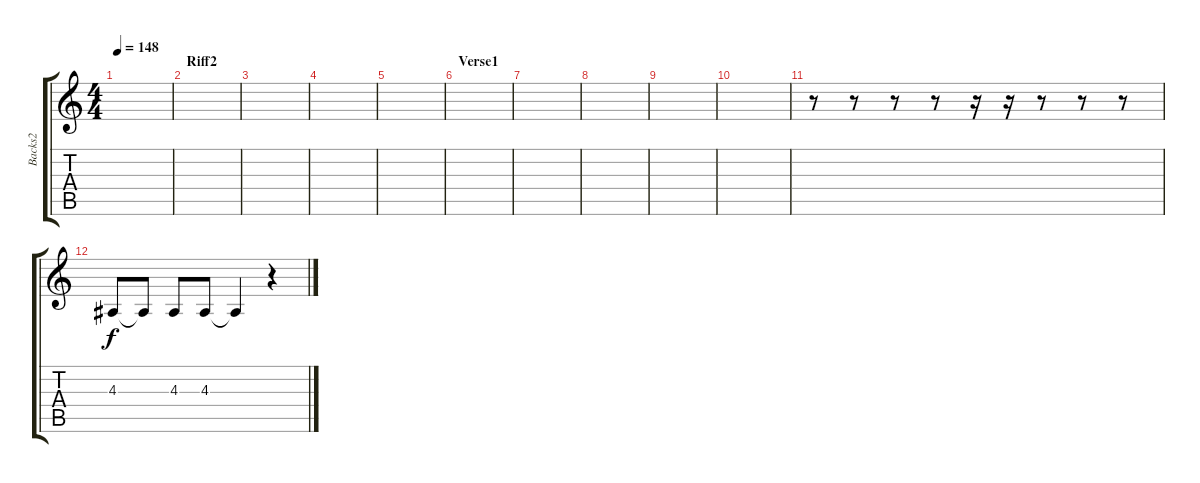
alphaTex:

\track ("Backs2" "Backs2") {instrument tenorsax}
\staff {score tabs}
\tuning (Eb4 Bb3 Gb3 Db3 Ab2 Eb2) {hide}
\ts (4 4)
\tempo 148
\clef g2
\ks c
|
\section ("" "Riff2")
|
|
|
|
\section ("" "Verse1")
|
|
|
|
|
r.8 r.8 r.8 r.8 r.16 r.16 r.8 r.8 r.8 |
4.3.8 4.3{t}.8 4.3.8 4.3.8 4.3{t}.4 r.4
